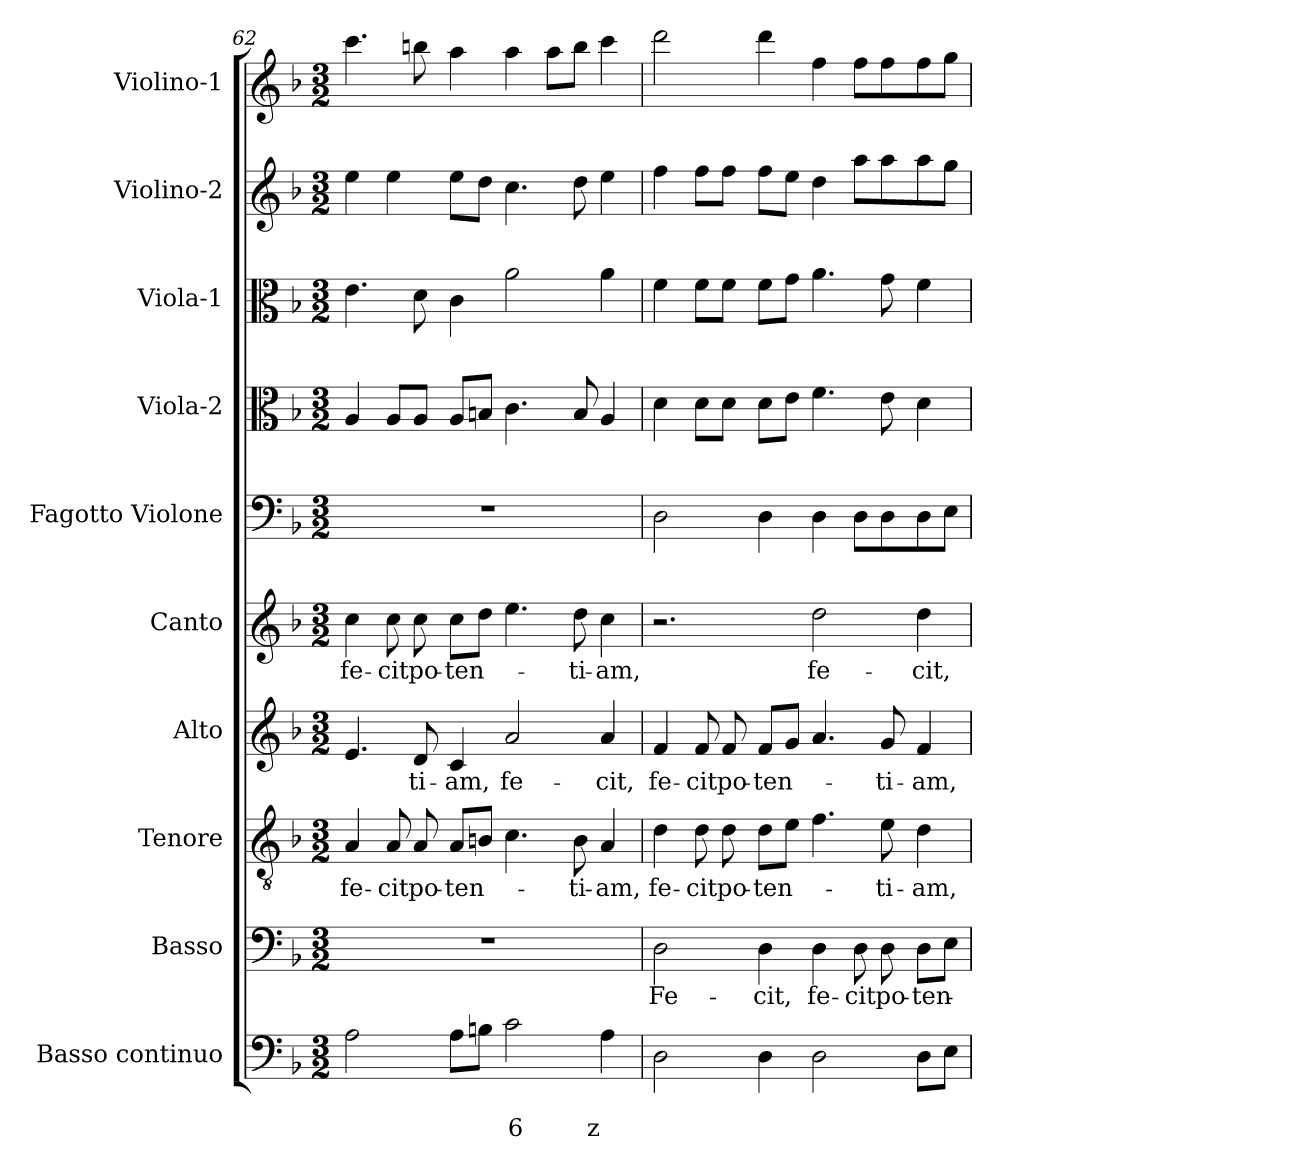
**kern	**text	**text	**kern	**text	**kern	**text	**kern	**text	**kern	**text	**kern	**kern	**kern	**kern	**kern
*part10	*part10	*part10	*part9	*part9	*part8	*part8	*part7	*part7	*part6	*part6	*part5	*part4	*part3	*part2	*part1
*staff10	*staff10	*staff10	*staff9	*staff9	*staff8	*staff8	*staff7	*staff7	*staff6	*staff6	*staff5	*staff4	*staff3	*staff2	*staff1
*I"Basso continuo	*	*	*I"Basso	*	*I"Tenore	*	*I"Alto	*	*I"Canto	*	*I"Fagotto Violone	*I"Viola-2	*I"Viola-1	*I"Violino-2	*I"Violino-1
*clefF4	*	*	*clefF4	*	*clefGv2	*	*clefG2	*	*clefG2	*	*clefF4	*clefC3	*clefC3	*clefG2	*clefG2
*k[b-]	*	*	*k[b-]	*	*k[b-]	*	*k[b-]	*	*k[b-]	*	*k[b-]	*k[b-]	*k[b-]	*k[b-]	*k[b-]
*F:	*	*	*F:	*	*F:	*	*F:	*	*F:	*	*F:	*F:	*F:	*F:	*F:
*M3/2	*	*	*M3/2	*	*M3/2	*	*M3/2	*	*M3/2	*	*M3/2	*M3/2	*M3/2	*M3/2	*M3/2
=62	=62	=62	=62	=62	=62	=62	=62	=62	=62	=62	=62	=62	=62	=62	=62
!	!	!	!	!	!	!LO:LY:b	!	!	!	!	!	!	!	!	!
!	!	!	!	!	!	!	!	!	!	!LO:LY:b	!	!	!	!	!
2A\	.	.	1.r	.	4A/	fe-	4.e/	.	4cc\	fe-	1.r	4A/	4.e\	4ee\	4.ccc\
!	!	!	!	!	!	!LO:LY:b	!	!	!	!	!	!	!	!	!
!	!	!	!	!	!	!	!	!	!	!LO:LY:b	!	!	!	!	!
.	.	.	.	.	8A/	-cit	.	.	8cc\	-cit	.	8A/L	.	4ee\	.
!	!	!	!	!	!	!LO:LY:b	!	!	!	!	!	!	!	!	!
!	!	!	!	!	!	!	!	!LO:LY:b	!	!	!	!	!	!	!
!	!	!	!	!	!	!	!	!	!	!LO:LY:b	!	!	!	!	!
.	.	.	.	.	8A/	po-	8d/	-ti-	8cc\	po-	.	8A/J	8d\	.	8bbn\
!	!	!	!	!	!	!LO:LY:b	!	!	!	!	!	!	!	!	!
!	!	!	!	!	!	!	!	!LO:LY:b	!	!	!	!	!	!	!
!	!	!	!	!	!	!	!	!	!	!LO:LY:b	!	!	!	!	!
8A\L	.	.	.	.	8A/L	-ten-	4c/	-am,	8cc\L	-ten-	.	8A/L	4c\	8ee\L	4aa\
8Bn\J	.	.	.	.	8Bn/J	.	.	.	8dd\J	.	.	8Bn/J	.	8dd\J	.
!	!	!LO:LY:b	!	!	!	!	!	!	!	!	!	!	!	!	!
!	!	!	!	!	!	!	!	!LO:LY:b	!	!	!	!	!	!	!
2c\	.	6	.	.	4.c\	.	2a/	fe-	4.ee\	.	.	4.c\	2a\	4.cc\	4aa\
.	.	.	.	.	.	.	.	.	.	.	.	.	.	.	8aa\L
!	!	!	!	!	!	!LO:LY:b	!	!	!	!	!	!	!	!	!
!	!	!	!	!	!	!	!	!	!	!LO:LY:b	!	!	!	!	!
.	.	.	.	.	8B\	-ti-	.	.	8dd\	-ti-	.	8B/	.	8dd\	8bb\J
!	!	!LO:LY:b	!	!	!	!	!	!	!	!	!	!	!	!	!
!	!	!	!	!	!	!LO:LY:b	!	!	!	!	!	!	!	!	!
!	!	!	!	!	!	!	!	!LO:LY:b	!	!	!	!	!	!	!
!	!	!	!	!	!	!	!	!	!	!LO:LY:b	!	!	!	!	!
4A\	.	z	.	.	4A/	-am,	4a/	-cit,	4cc\	-am,	.	4A/	4a\	4ee\	4ccc\
=63	=63	=63	=63	=63	=63	=63	=63	=63	=63	=63	=63	=63	=63	=63	=63
!	!	!	!	!LO:LY:b	!	!	!	!	!	!	!	!	!	!	!
!	!	!	!	!	!	!LO:LY:b	!	!	!	!	!	!	!	!	!
!	!	!	!	!	!	!	!	!LO:LY:b	!	!	!	!	!	!	!
2D\	.	.	2D\	Fe-	4d\	fe-	4f/	fe-	2.r	.	2D\	4d\	4f\	4ff\	2ddd\
!	!	!	!	!	!	!LO:LY:b	!	!	!	!	!	!	!	!	!
!	!	!	!	!	!	!	!	!LO:LY:b	!	!	!	!	!	!	!
.	.	.	.	.	8d\	-cit	8f/	-cit	.	.	.	8d\L	8f\L	8ff\L	.
!	!	!	!	!	!	!LO:LY:b	!	!	!	!	!	!	!	!	!
!	!	!	!	!	!	!	!	!LO:LY:b	!	!	!	!	!	!	!
.	.	.	.	.	8d\	po-	8f/	po-	.	.	.	8d\J	8f\J	8ff\J	.
!	!	!	!	!LO:LY:b	!	!	!	!	!	!	!	!	!	!	!
!	!	!	!	!	!	!LO:LY:b	!	!	!	!	!	!	!	!	!
!	!	!	!	!	!	!	!	!LO:LY:b	!	!	!	!	!	!	!
4D\	.	.	4D\	-cit,	8d\L	-ten-	8f/L	-ten-	.	.	4D\	8d\L	8f\L	8ff\L	4ddd\
.	.	.	.	.	8e\J	.	8g/J	.	.	.	.	8e\J	8g\J	8ee\J	.
!	!	!	!	!LO:LY:b	!	!	!	!	!	!	!	!	!	!	!
!	!	!	!	!	!	!	!	!	!	!LO:LY:b	!	!	!	!	!
2D\	.	.	4D\	fe-	4.f\	.	4.a/	.	2dd\	fe-	4D\	4.f\	4.a\	4dd\	4ff\
!	!	!	!	!LO:LY:b	!	!	!	!	!	!	!	!	!	!	!
.	.	.	8D\	-cit	.	.	.	.	.	.	8D\L	.	.	8aa\L	8ff\L
!	!	!	!	!LO:LY:b	!	!	!	!	!	!	!	!	!	!	!
!	!	!	!	!	!	!LO:LY:b	!	!	!	!	!	!	!	!	!
!	!	!	!	!	!	!	!	!LO:LY:b	!	!	!	!	!	!	!
.	.	.	8D\	po-	8e\	-ti-	8g/	-ti-	.	.	8D\	8e\	8g\	8aa\	8ff\
!	!	!	!	!LO:LY:b	!	!	!	!	!	!	!	!	!	!	!
!	!	!	!	!	!	!LO:LY:b	!	!	!	!	!	!	!	!	!
!	!	!	!	!	!	!	!	!LO:LY:b	!	!	!	!	!	!	!
!	!	!	!	!	!	!	!	!	!	!LO:LY:b	!	!	!	!	!
8D\L	.	.	8D\L	-ten-	4d\	-am,	4f/	-am,	4dd\	-cit,	8D\	4d\	4f\	8aa\	8ff\
8E\J	.	.	8E\J	.	.	.	.	.	.	.	8E\J	.	.	8gg\J	8gg\J
=	=	=	=	=	=	=	=	=	=	=	=	=	=	=	=
*-	*-	*-	*-	*-	*-	*-	*-	*-	*-	*-	*-	*-	*-	*-	*-
